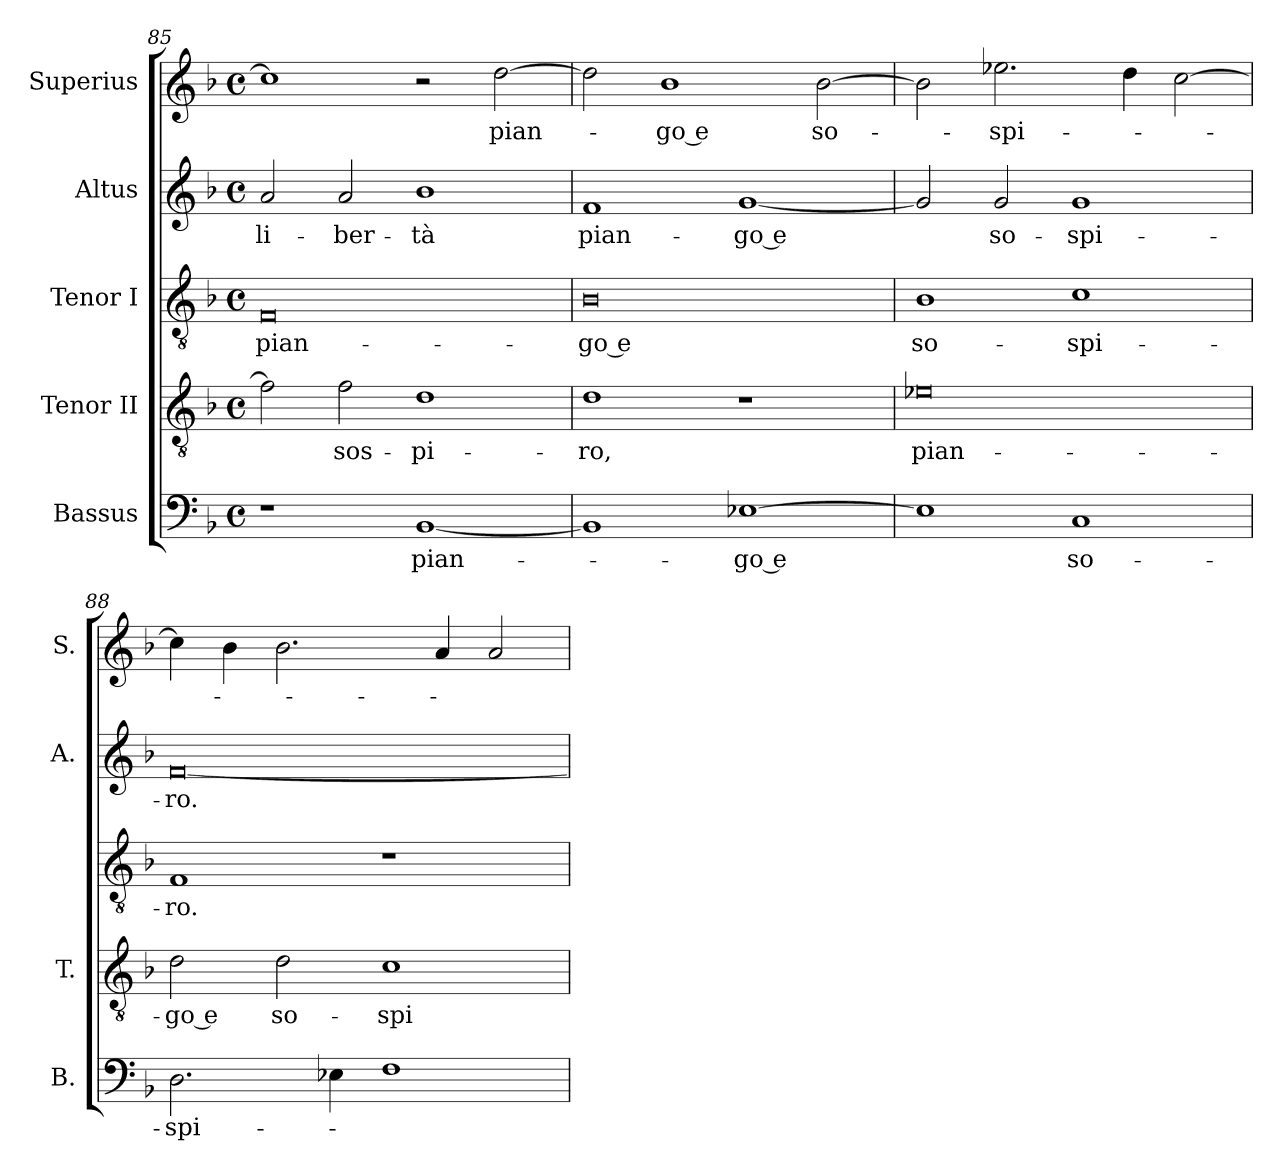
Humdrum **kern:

**kern	**text	**kern	**text	**kern	**text	**kern	**text	**kern	**text
*part5	*part5	*part4	*part4	*part3	*part3	*part2	*part2	*part1	*part1
*staff5	*staff5	*staff4	*staff4	*staff3	*staff3	*staff2	*staff2	*staff1	*staff1
*I"Bassus	*	*I"Tenor II	*	*I"Tenor I	*	*I"Altus	*	*I"Superius	*
*I'B.	*	*I'T.	*	*	*	*I'A.	*	*I'S.	*
*clefF4	*	*clefGv2	*	*clefGv2	*	*clefG2	*	*clefG2	*
*	*	*ITrd7c12	*	*	*	*	*	*	*
*k[b-]	*	*k[b-]	*	*k[b-]	*	*k[b-]	*	*k[b-]	*
*F:	*	*F:	*	*F:	*	*F:	*	*F:	*
*M4/4	*	*M4/4	*	*M4/4	*	*M4/4	*	*M4/4	*
*met(c)	*	*met(c)	*	*met(c)	*	*met(c)	*	*met(c)	*
=85	=85	=85	=85	=85	=85	=85	=85	=85	=85
!	!	!	!	!	!LO:LY:b:color=#000000	!	!	!	!
!	!	!	!	!	!	!	!LO:LY:b:color=#000000	!	!
1r	.	2Fi\]	.	0Fi	pian-	2ai/	li-	1cci]	.
!	!	!	!LO:LY:b:color=#000000	!	!	!	!	!	!
!	!	!	!	!	!	!	!LO:LY:b:color=#000000	!	!
.	.	2Fi\	sos-	.	.	2ai/	-ber-	.	.
!	!LO:LY:b:color=#000000	!	!	!	!	!	!	!	!
!	!	!	!LO:LY:b:color=#000000	!	!	!	!	!	!
!	!	!	!	!	!	!	!LO:LY:b:color=#000000	!	!
[<1BB-i	pian-	1Di	-pi-	.	.	1b-i	-tà	2r	.
!	!	!	!	!	!	!	!	!	!LO:LY:b:color=#000000
.	.	.	.	.	.	.	.	[>2ddi\	pian-
=86	=86	=86	=86	=86	=86	=86	=86	=86	=86
!	!	!	!LO:LY:b:color=#000000	!	!	!	!	!	!
!	!	!	!	!	!LO:LY:b:color=#000000	!	!	!	!
!	!	!	!	!	!	!	!LO:LY:b:color=#000000	!	!
1BB-i]	.	1Di	-ro,	0B-i	-go e	1fi	pian-	2ddi\]	.
!	!	!	!	!	!	!	!	!	!LO:LY:b:color=#000000
.	.	.	.	.	.	.	.	1b-i	-go e
!	!LO:LY:b:color=#000000	!	!	!	!	!	!	!	!
!	!	!	!	!	!	!	!LO:LY:b:color=#000000	!	!
[>1E-Xi	-go e	1r	.	.	.	[<1gi	-go e	.	.
!	!	!	!	!	!	!	!	!	!LO:LY:b:color=#000000
.	.	.	.	.	.	.	.	[>2b-i\	so-
=87	=87	=87	=87	=87	=87	=87	=87	=87	=87
!	!	!	!LO:LY:b:color=#000000	!	!	!	!	!	!
!	!	!	!	!	!LO:LY:b:color=#000000	!	!	!	!
1E-i]	.	0E-Xi	pian-	1B-i	so-	2gi/]	.	2b-i\]	.
!	!	!	!	!	!	!	!LO:LY:b:color=#000000	!	!
!	!	!	!	!	!	!	!	!	!LO:LY:b:color=#000000
.	.	.	.	.	.	2gi/	so-	2.ee-Xi\	-spi-
!	!LO:LY:b:color=#000000	!	!	!	!	!	!	!	!
!	!	!	!	!	!LO:LY:b:color=#000000	!	!	!	!
!	!	!	!	!	!	!	!LO:LY:b:color=#000000	!	!
1Ci	so-	.	.	1ci	-spi-	1gi	-spi-	.	.
.	.	.	.	.	.	.	.	4ddi\	.
.	.	.	.	.	.	.	.	[>2cci\	.
=88	=88	=88	=88	=88	=88	=88	=88	=88	=88
!	!LO:LY:b:color=#000000	!	!	!	!	!	!	!	!
!	!	!	!LO:LY:b:color=#000000	!	!	!	!	!	!
!	!	!	!	!	!LO:LY:b:color=#000000	!	!	!	!
!	!	!	!	!	!	!	!LO:LY:b:color=#000000	!	!
2.Di\	-spi-	2Di\	-go e	1Fi	-ro.	[<0fi	-ro.	4cci\]	.
.	.	.	.	.	.	.	.	4b-i\	.
!	!	!	!LO:LY:b:color=#000000	!	!	!	!	!	!
.	.	2Di\	so-	.	.	.	.	2.b-i\	.
4E-Xi\	.	.	.	.	.	.	.	.	.
!	!	!	!LO:LY:b:color=#000000	!	!	!	!	!	!
1Fi	.	1Ci	-spi-	1r	.	.	.	.	.
.	.	.	.	.	.	.	.	4ai/	.
.	.	.	.	.	.	.	.	2ai/	.
=	=	=	=	=	=	=	=	=	=
*-	*-	*-	*-	*-	*-	*-	*-	*-	*-
